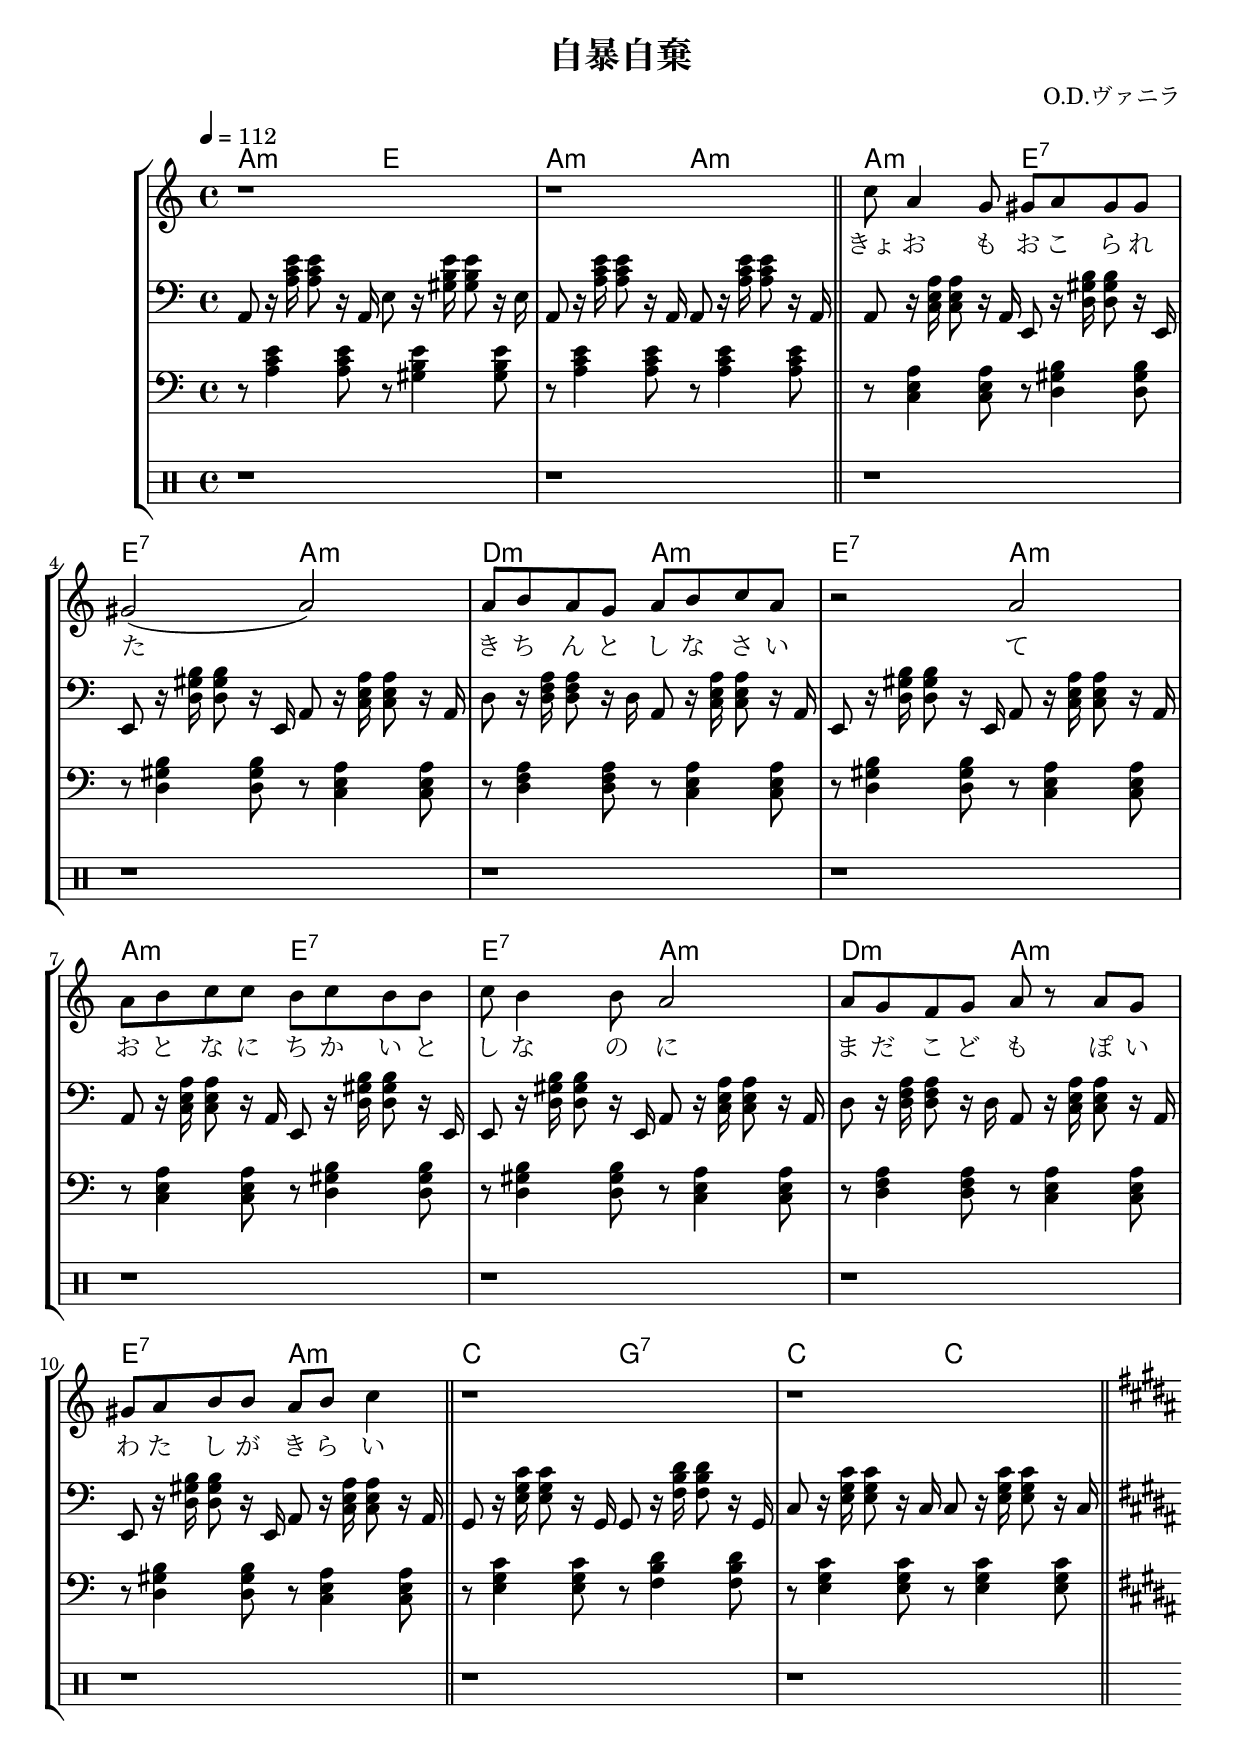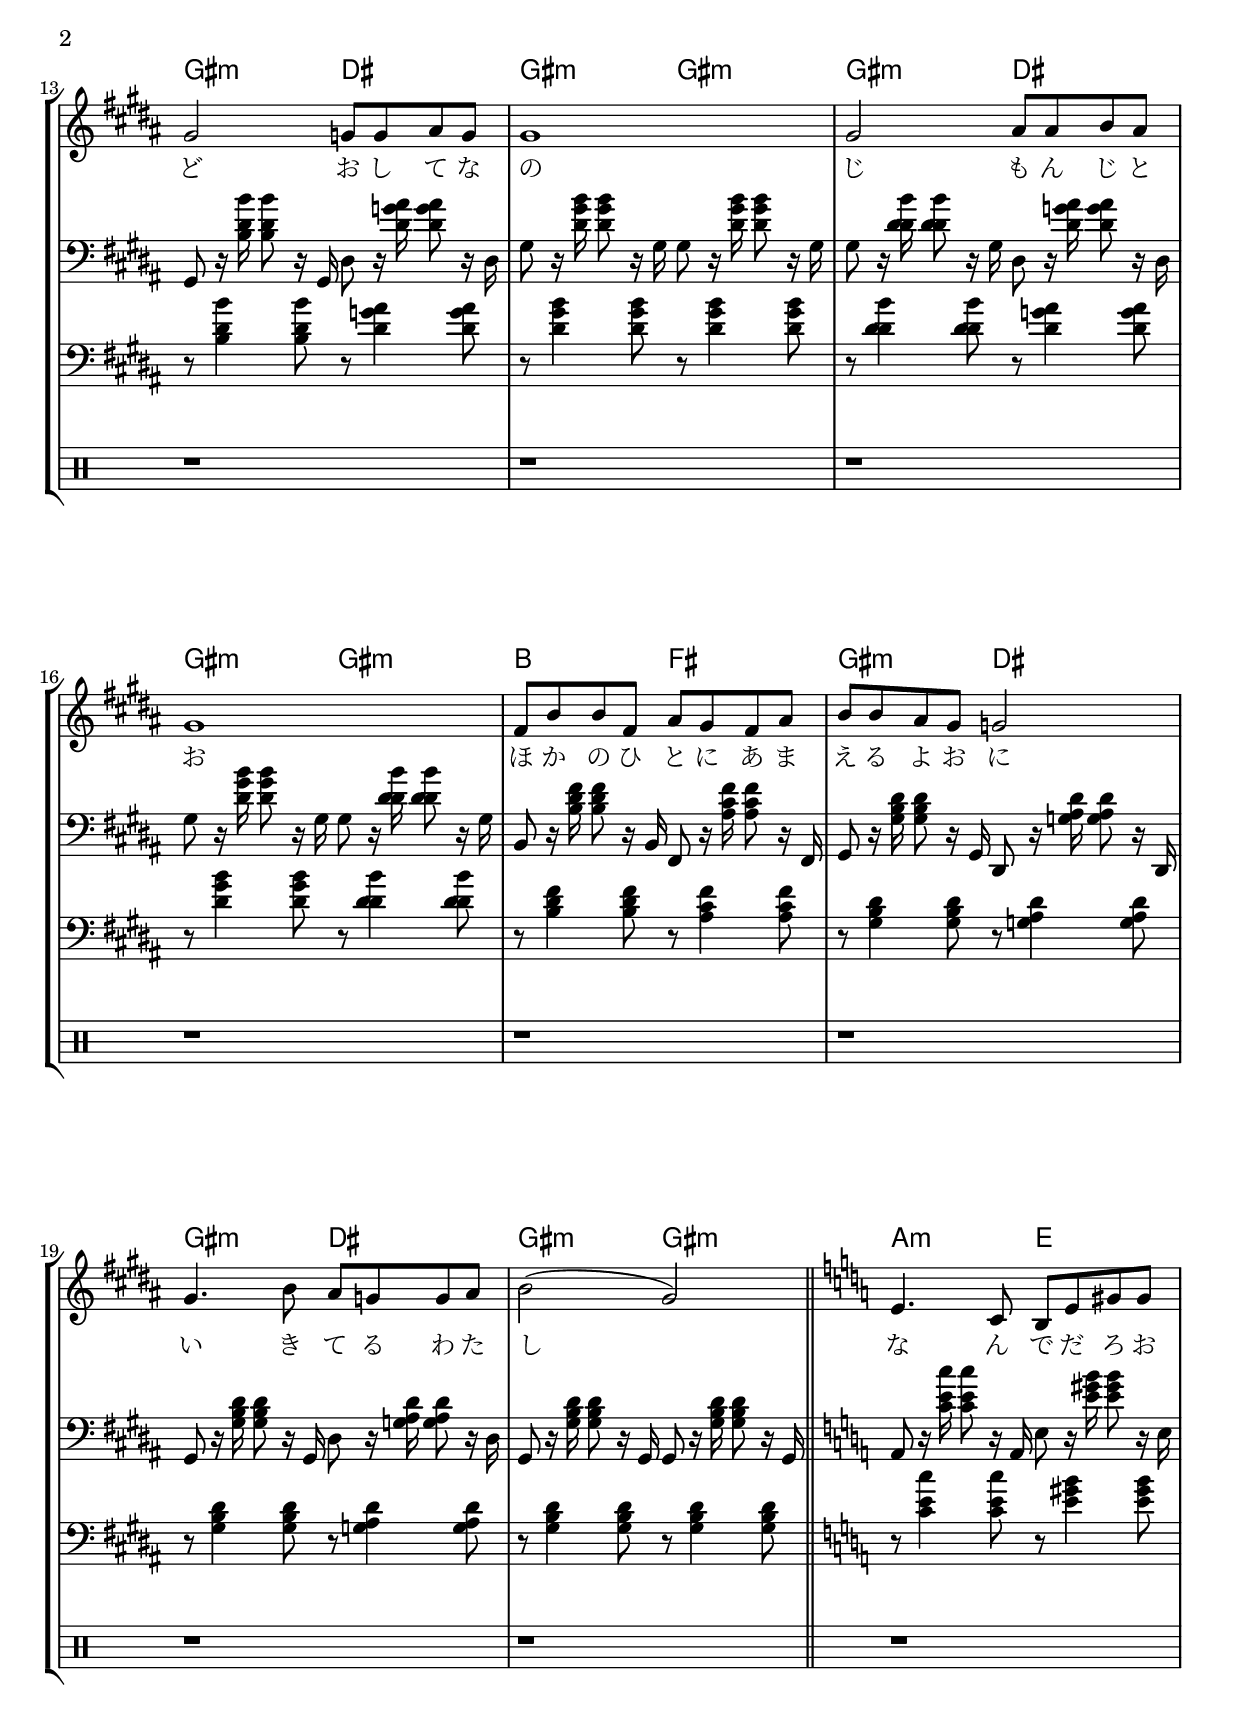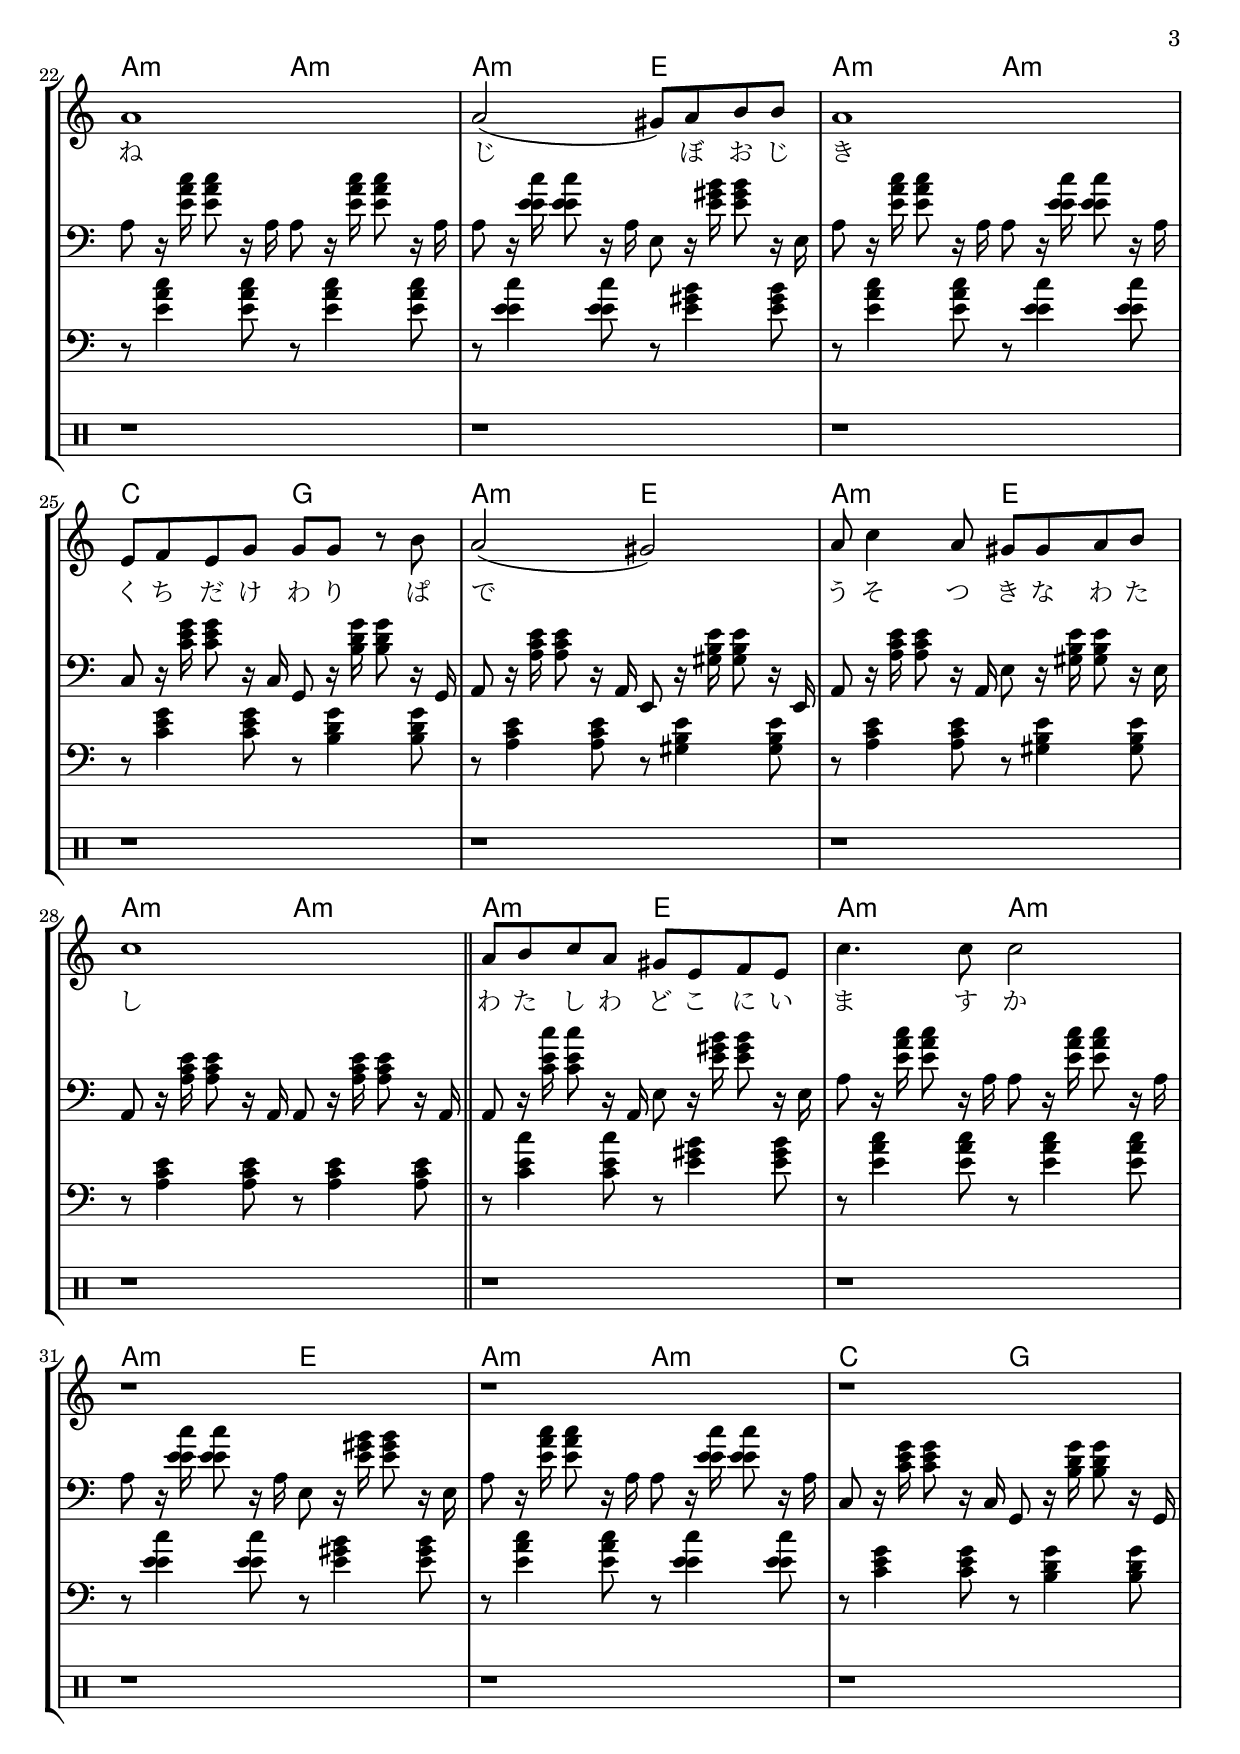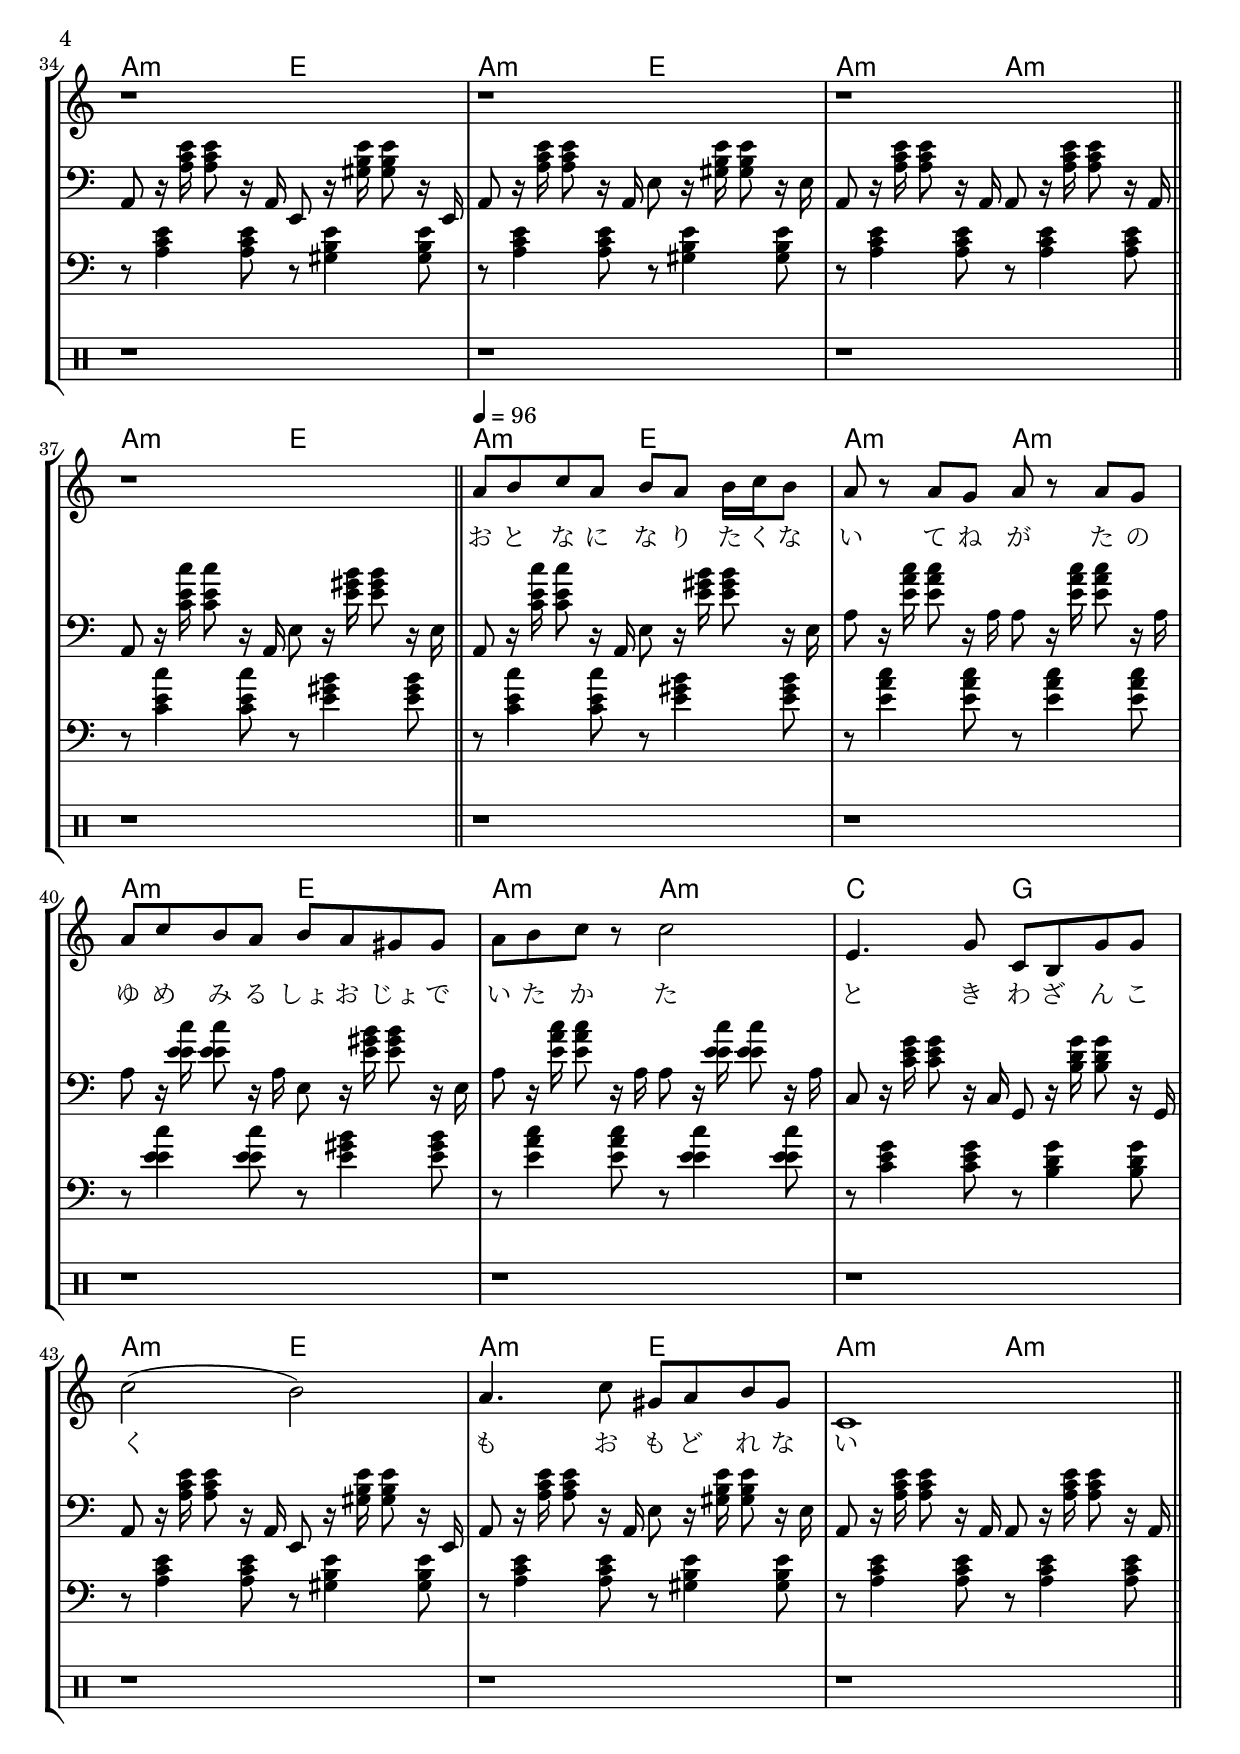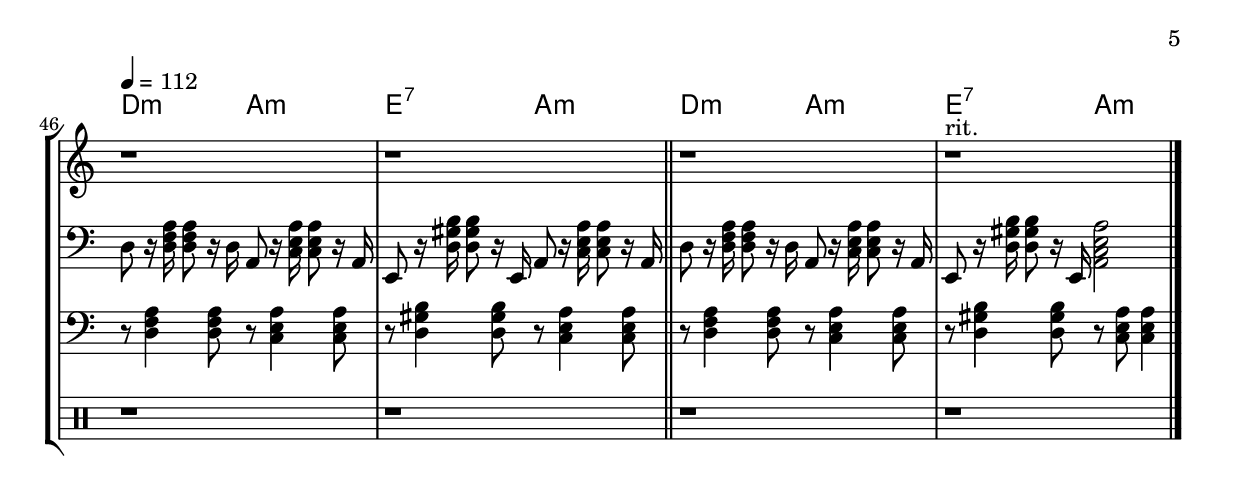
\version "2.12.1"

\header {
	title = \markup {自暴自棄}
	composer = \markup \center-column {O.D.ヴァニラ}
}

harmony = \chordmode {
	a2:m e a:m a:m 

	a:m e:7 e:7 a:m d:m a:m e:7 a:m a:m e:7 e:7 a:m d:m a:m e:7 a:m 

	c g:7 c c 

	gis:m dis gis:m gis:m gis:m dis gis:m gis:m b fis gis:m dis gis:m dis gis:m gis:m 

	a:m e a:m a:m a:m e a:m a:m c g a:m e a:m e a:m a:m 

	a:m e a:m a:m a:m e a:m a:m c g a:m e a:m e a:m a:m 

	a:m e 

	a:m e a:m a:m a:m e a:m a:m c g a:m e a:m e a:m a:m 

	d:m a:m e:7 a:m 

	d:m a:m e:7 a:m 
}

melody = {
	\key c \major
	\tempo 4 = 112
	r1 | r1   
	\set Staff.midiInstrument = #"fss0.35"
	 c''8  a'4  g'8  gis'8  a'8  gis'8  gis'8 
	gis'2  (a'2) 
	a'8  b'8  a'8  g'8  a'8  b'8  c''8  a'8 
	r2  a'2 
	a'8  b'8  c''8  c''8  b'8  c''8  b'8  b'8 
	c''8  b'4  b'8  a'2 
	a'8  g'8  f'8  g'8  a'8  r8  a'8  g'8 
	gis'8  a'8  b'8  b'8  a'8  b'8  c''4
	r1 | r1   
	\set Staff.midiInstrument = #"fss0.35"
		\key b \major
 gis'2  g'8  g'8  ais'8  g'8 
	gis'1 
	gis'2  ais'8  ais'8  b'8  ais'8 
	gis'1 
	fis'8  b'8  b'8  fis'8  ais'8  gis'8  fis'8  ais'8 
	b'8  b'8  ais'8  gis'8  g'2 
	gis'4.  b'8  ais'8  g'8  g'8  ais'8 
	b'2  (gis'2)
	\set Staff.midiInstrument = #"fss0.35"
		\key c \major
 e'4.  c'8  b8  e'8  gis'8  gis'8 
	a'1 
	a'2  (gis'8)  a'8  b'8  b'8 
	a'1 
	e'8  f'8  e'8  g'8  g'8  g'8  r8  b'8 
	a'2  (gis'2) 
	a'8  c''4  a'8  gis'8  gis'8  a'8  b'8 
	c''1
	\set Staff.midiInstrument = #"fss0.32"
	 a'8  b'8  c''8  a'8  gis'8  e'8  f'8  e'8 
	c''4.  c''8  c''2
	r1 r1 r1 r1 r1 r1 	r1   
	\set Staff.midiInstrument = #"fss0.32"
		\tempo 4 = 96
 a'8  b'8  c''8  a'8  b'8  a'8  b'16  c''16  b'8 
	a'8  r8  a'8  g'8  a'8  r8  a'8  g'8 
	a'8  c''8  b'8  a'8  b'8  a'8  gis'8  gis'8 
	a'8  b'8  c''8  r8  c''2 
	e'4.  g'8  c'8  b8  g'8  g'8 
	c''2  (b'2) 
	a'4.  c''8  gis'8  a'8  b'8  gis'8 
	c'1
	\tempo 4 = 112
	r1 | r1   
	r1 | r1^"rit." \bar "|."
}

words = \lyricmode {
	
	きょ  お  も  お  こ  ら  れ  た  き  ち  ん  と  し  な  さ  い  て  お  と  な  に  ち  か  い  と  し  な  の  に  ま  だ  こ  ど  も  ぽ  い  わ  た  し  が  き  ら  い  
	
	ど  お  し  て  な  の  じ  も  ん  じ  と  お  ほ  か  の  ひ  と  に  あ  ま  え  る  よ  お  に  い  き  て  る  わ  た  し  
	な  ん  で  だ  ろ  お  ね  じ  ぼ  お  じ  き  く  ち  だ  け  わ  り  ぱ  で  う  そ  つ  き  な  わ  た  し  
	わ  た  し  わ  ど  こ  に  い  ま  す  か  
	
	お  と  な  に  な  り  た  く  な  い  て  ね  が  た  の  ゆ  め  み  る  しょ  お  じょ  で  い  た  か  た  と  き  わ  ざ  ん  こ  く  も  お  も  ど  れ  な  い  
	
	
}

tempochange = {
	\tempo 4 = 112
	r1 | r1 \bar "||"
	\tempo 4 = 112
	r1 | r1 | r1 | r1 | r1 | r1 | r1 | r1 \bar "||"
	\tempo 4 = 112
	r1 | r1 \bar "||"
	\tempo 4 = 112
	r1 | r1 | r1 | r1 | r1 | r1 | r1 | r1 \bar "||"
	\tempo 4 = 112
	r1 | r1 | r1 | r1 | r1 | r1 | r1 | r1 \bar "||"
	\tempo 4 = 112
	r1 | r1 | r1 | r1 | r1 | r1 | r1 | r1 \bar "||"
	\tempo 4 = 112
	r1 \bar "||"
	\tempo 4 = 96
	r1 | r1 | r1 | r1 | r1 | r1 | r1 | r1 \bar "||"
	\tempo 4 = 112
	r1 | r1 \bar "||"
	\tempo 4 = 112
	r1 | \tempo 4 = 84 r2 \tempo 4 = 74 r2 \bar "|."
}

mainacc = {
	\clef bass
	\set Staff.midiInstrument = #"orchestral strings"
	\key c \major
	\tempo 4 = 112
	a,8 r16 <a c' e'>16 <a c' e'>8 r16 a,16
	e8 r16 <gis b e'>16 <gis b e'>8 r16 e16
	a,8 r16 <a c' e'>16 <a c' e'>8 r16 a,16
	a,8 r16 <a c' e'>16 <a c' e'>8 r16 a,16
	\bar "||"

	\set Staff.midiInstrument = #"orchestral strings"
	a,8 r16 <c e a>16 <c e a>8 r16 a,16
	e,8 r16 <d gis b>16 <d gis b>8 r16 e,16
	e,8 r16 <d gis b>16 <d gis b>8 r16 e,16
	a,8 r16 <c e a>16 <c e a>8 r16 a,16
	d8 r16 <d f a>16 <d f a>8 r16 d16
	a,8 r16 <c e a>16 <c e a>8 r16 a,16
	e,8 r16 <d gis b>16 <d gis b>8 r16 e,16
	a,8 r16 <c e a>16 <c e a>8 r16 a,16
	a,8 r16 <c e a>16 <c e a>8 r16 a,16
	e,8 r16 <d gis b>16 <d gis b>8 r16 e,16
	e,8 r16 <d gis b>16 <d gis b>8 r16 e,16
	a,8 r16 <c e a>16 <c e a>8 r16 a,16
	d8 r16 <d f a>16 <d f a>8 r16 d16
	a,8 r16 <c e a>16 <c e a>8 r16 a,16
	e,8 r16 <d gis b>16 <d gis b>8 r16 e,16
	a,8 r16 <c e a>16 <c e a>8 r16 a,16
	\bar "||"

	\set Staff.midiInstrument = #"orchestral strings"
	g,8 r16 <e g c'>16 <e g c'>8 r16 g,16
	g,8 r16 <f b d'>16 <f b d'>8 r16 g,16
	c8 r16 <e g c'>16 <e g c'>8 r16 c16
	c8 r16 <e g c'>16 <e g c'>8 r16 c16
	\bar "||"

	\set Staff.midiInstrument = #"Choir Aahs"
	\key b \major
	gis,8 r16 <dis' b b'>16 <dis' b b'>8 r16 gis,16
	dis8 r16 <dis' g' ais'>16 <dis' g' ais'>8 r16 dis16
	gis8 r16 <dis' gis' b'>16 <dis' gis' b'>8 r16 gis16
	gis8 r16 <dis' gis' b'>16 <dis' gis' b'>8 r16 gis16
	gis8 r16 <dis' dis' b'>16 <dis' dis' b'>8 r16 gis16
	dis8 r16 <dis' g' ais'>16 <dis' g' ais'>8 r16 dis16
	gis8 r16 <dis' gis' b'>16 <dis' gis' b'>8 r16 gis16
	gis8 r16 <dis' dis' b'>16 <dis' dis' b'>8 r16 gis16
	b,8 r16 <b dis' fis'>16 <b dis' fis'>8 r16 b,16
	fis,8 r16 <ais cis' fis'>16 <ais cis' fis'>8 r16 fis,16
	gis,8 r16 <gis b dis'>16 <gis b dis'>8 r16 gis,16
	dis,8 r16 <g ais dis'>16 <g ais dis'>8 r16 dis,16
	gis,8 r16 <gis b dis'>16 <gis b dis'>8 r16 gis,16
	dis8 r16 <g ais dis'>16 <g ais dis'>8 r16 dis16
	gis,8 r16 <gis b dis'>16 <gis b dis'>8 r16 gis,16
	gis,8 r16 <gis b dis'>16 <gis b dis'>8 r16 gis,16
	\bar "||"

	\set Staff.midiInstrument = #"orchestral strings"
	\key c \major
	a,8 r16 <e' c' c''>16 <e' c' c''>8 r16 a,16
	e8 r16 <e' gis' b'>16 <e' gis' b'>8 r16 e16
	a8 r16 <e' a' c''>16 <e' a' c''>8 r16 a16
	a8 r16 <e' a' c''>16 <e' a' c''>8 r16 a16
	a8 r16 <e' e' c''>16 <e' e' c''>8 r16 a16
	e8 r16 <e' gis' b'>16 <e' gis' b'>8 r16 e16
	a8 r16 <e' a' c''>16 <e' a' c''>8 r16 a16
	a8 r16 <e' e' c''>16 <e' e' c''>8 r16 a16
	c8 r16 <c' e' g'>16 <c' e' g'>8 r16 c16
	g,8 r16 <b d' g'>16 <b d' g'>8 r16 g,16
	a,8 r16 <a c' e'>16 <a c' e'>8 r16 a,16
	e,8 r16 <gis b e'>16 <gis b e'>8 r16 e,16
	a,8 r16 <a c' e'>16 <a c' e'>8 r16 a,16
	e8 r16 <gis b e'>16 <gis b e'>8 r16 e16
	a,8 r16 <a c' e'>16 <a c' e'>8 r16 a,16
	a,8 r16 <a c' e'>16 <a c' e'>8 r16 a,16
	\bar "||"

	\set Staff.midiInstrument = #"orchestral strings"
	a,8 r16 <e' c' c''>16 <e' c' c''>8 r16 a,16
	e8 r16 <e' gis' b'>16 <e' gis' b'>8 r16 e16
	a8 r16 <e' a' c''>16 <e' a' c''>8 r16 a16
	a8 r16 <e' a' c''>16 <e' a' c''>8 r16 a16
	a8 r16 <e' e' c''>16 <e' e' c''>8 r16 a16
	e8 r16 <e' gis' b'>16 <e' gis' b'>8 r16 e16
	a8 r16 <e' a' c''>16 <e' a' c''>8 r16 a16
	a8 r16 <e' e' c''>16 <e' e' c''>8 r16 a16
	c8 r16 <c' e' g'>16 <c' e' g'>8 r16 c16
	g,8 r16 <b d' g'>16 <b d' g'>8 r16 g,16
	a,8 r16 <a c' e'>16 <a c' e'>8 r16 a,16
	e,8 r16 <gis b e'>16 <gis b e'>8 r16 e,16
	a,8 r16 <a c' e'>16 <a c' e'>8 r16 a,16
	e8 r16 <gis b e'>16 <gis b e'>8 r16 e16
	a,8 r16 <a c' e'>16 <a c' e'>8 r16 a,16
	a,8 r16 <a c' e'>16 <a c' e'>8 r16 a,16
	\bar "||"

	\set Staff.midiInstrument = #"orchestral strings"
	a,8 r16 <e' c' c''>16 <e' c' c''>8 r16 a,16
	e8 r16 <e' gis' b'>16 <e' gis' b'>8 r16 e16
	\bar "||"

	\set Staff.midiInstrument = #"orchestral strings"
	\tempo 4 = 96
	a,8 r16 <e' c' c''>16 <e' c' c''>8 r16 a,16
	e8 r16 <e' gis' b'>16 <e' gis' b'>8 r16 e16
	a8 r16 <e' a' c''>16 <e' a' c''>8 r16 a16
	a8 r16 <e' a' c''>16 <e' a' c''>8 r16 a16
	a8 r16 <e' e' c''>16 <e' e' c''>8 r16 a16
	e8 r16 <e' gis' b'>16 <e' gis' b'>8 r16 e16
	a8 r16 <e' a' c''>16 <e' a' c''>8 r16 a16
	a8 r16 <e' e' c''>16 <e' e' c''>8 r16 a16
	c8 r16 <c' e' g'>16 <c' e' g'>8 r16 c16
	g,8 r16 <b d' g'>16 <b d' g'>8 r16 g,16
	a,8 r16 <a c' e'>16 <a c' e'>8 r16 a,16
	e,8 r16 <gis b e'>16 <gis b e'>8 r16 e,16
	a,8 r16 <a c' e'>16 <a c' e'>8 r16 a,16
	e8 r16 <gis b e'>16 <gis b e'>8 r16 e16
	a,8 r16 <a c' e'>16 <a c' e'>8 r16 a,16
	a,8 r16 <a c' e'>16 <a c' e'>8 r16 a,16
	\bar "||"

	\set Staff.midiInstrument = #"orchestral strings"
	\tempo 4 = 112
	d8 r16 <d f a>16 <d f a>8 r16 d16
	a,8 r16 <c e a>16 <c e a>8 r16 a,16
	e,8 r16 <d gis b>16 <d gis b>8 r16 e,16
	a,8 r16 <c e a>16 <c e a>8 r16 a,16
	\bar "||"

	\set Staff.midiInstrument = #"orchestral strings"
	d8 r16 <d f a>16 <d f a>8 r16 d16
	a,8 r16 <c e a>16 <c e a>8 r16 a,16
	e,8 r16 <d gis b>16 <d gis b>8 r16 e,16
	<a, c e a>2
	\bar "|."
}

subacc = {
	\clef bass
	\set Staff.midiInstrument = #"Acoustic grand"
	\key c \major
	\tempo 4 = 112
	r8 <a c' e'>4 <a c' e'>8
	r8 <gis b e'>4 <gis b e'>8
	r8 <a c' e'>4 <a c' e'>8
	r8 <a c' e'>4 <a c' e'>8
	\bar "||"

	\set Staff.midiInstrument = #"Acoustic grand"
	r8 <c e a>4 <c e a>8
	r8 <d gis b>4 <d gis b>8
	r8 <d gis b>4 <d gis b>8
	r8 <c e a>4 <c e a>8
	r8 <d f a>4 <d f a>8
	r8 <c e a>4 <c e a>8
	r8 <d gis b>4 <d gis b>8
	r8 <c e a>4 <c e a>8
	r8 <c e a>4 <c e a>8
	r8 <d gis b>4 <d gis b>8
	r8 <d gis b>4 <d gis b>8
	r8 <c e a>4 <c e a>8
	r8 <d f a>4 <d f a>8
	r8 <c e a>4 <c e a>8
	r8 <d gis b>4 <d gis b>8
	r8 <c e a>4 <c e a>8
	\bar "||"

	\set Staff.midiInstrument = #"Acoustic grand"
	r8 <e g c'>4 <e g c'>8
	r8 <f b d'>4 <f b d'>8
	r8 <e g c'>4 <e g c'>8
	r8 <e g c'>4 <e g c'>8
	\bar "||"

	\set Staff.midiInstrument = #"Music box"
	\key b \major
	r8 <dis' b b'>4 <dis' b b'>8
	r8 <dis' g' ais'>4 <dis' g' ais'>8
	r8 <dis' gis' b'>4 <dis' gis' b'>8
	r8 <dis' gis' b'>4 <dis' gis' b'>8
	r8 <dis' dis' b'>4 <dis' dis' b'>8
	r8 <dis' g' ais'>4 <dis' g' ais'>8
	r8 <dis' gis' b'>4 <dis' gis' b'>8
	r8 <dis' dis' b'>4 <dis' dis' b'>8
	r8 <b dis' fis'>4 <b dis' fis'>8
	r8 <ais cis' fis'>4 <ais cis' fis'>8
	r8 <gis b dis'>4 <gis b dis'>8
	r8 <g ais dis'>4 <g ais dis'>8
	r8 <gis b dis'>4 <gis b dis'>8
	r8 <g ais dis'>4 <g ais dis'>8
	r8 <gis b dis'>4 <gis b dis'>8
	r8 <gis b dis'>4 <gis b dis'>8
	\bar "||"

	\set Staff.midiInstrument = #"Acoustic grand"
	\key c \major
	r8 <e' c' c''>4 <e' c' c''>8
	r8 <e' gis' b'>4 <e' gis' b'>8
	r8 <e' a' c''>4 <e' a' c''>8
	r8 <e' a' c''>4 <e' a' c''>8
	r8 <e' e' c''>4 <e' e' c''>8
	r8 <e' gis' b'>4 <e' gis' b'>8
	r8 <e' a' c''>4 <e' a' c''>8
	r8 <e' e' c''>4 <e' e' c''>8
	r8 <c' e' g'>4 <c' e' g'>8
	r8 <b d' g'>4 <b d' g'>8
	r8 <a c' e'>4 <a c' e'>8
	r8 <gis b e'>4 <gis b e'>8
	r8 <a c' e'>4 <a c' e'>8
	r8 <gis b e'>4 <gis b e'>8
	r8 <a c' e'>4 <a c' e'>8
	r8 <a c' e'>4 <a c' e'>8
	\bar "||"

	\set Staff.midiInstrument = #"Acoustic grand"
	r8 <e' c' c''>4 <e' c' c''>8
	r8 <e' gis' b'>4 <e' gis' b'>8
	r8 <e' a' c''>4 <e' a' c''>8
	r8 <e' a' c''>4 <e' a' c''>8
	r8 <e' e' c''>4 <e' e' c''>8
	r8 <e' gis' b'>4 <e' gis' b'>8
	r8 <e' a' c''>4 <e' a' c''>8
	r8 <e' e' c''>4 <e' e' c''>8
	r8 <c' e' g'>4 <c' e' g'>8
	r8 <b d' g'>4 <b d' g'>8
	r8 <a c' e'>4 <a c' e'>8
	r8 <gis b e'>4 <gis b e'>8
	r8 <a c' e'>4 <a c' e'>8
	r8 <gis b e'>4 <gis b e'>8
	r8 <a c' e'>4 <a c' e'>8
	r8 <a c' e'>4 <a c' e'>8
	\bar "||"

	\set Staff.midiInstrument = #"Acoustic grand"
	r8 <e' c' c''>4 <e' c' c''>8
	r8 <e' gis' b'>4 <e' gis' b'>8
	\bar "||"

	\set Staff.midiInstrument = #"Acoustic grand"
	\tempo 4 = 96
	r8 <e' c' c''>4 <e' c' c''>8
	r8 <e' gis' b'>4 <e' gis' b'>8
	r8 <e' a' c''>4 <e' a' c''>8
	r8 <e' a' c''>4 <e' a' c''>8
	r8 <e' e' c''>4 <e' e' c''>8
	r8 <e' gis' b'>4 <e' gis' b'>8
	r8 <e' a' c''>4 <e' a' c''>8
	r8 <e' e' c''>4 <e' e' c''>8
	r8 <c' e' g'>4 <c' e' g'>8
	r8 <b d' g'>4 <b d' g'>8
	r8 <a c' e'>4 <a c' e'>8
	r8 <gis b e'>4 <gis b e'>8
	r8 <a c' e'>4 <a c' e'>8
	r8 <gis b e'>4 <gis b e'>8
	r8 <a c' e'>4 <a c' e'>8
	r8 <a c' e'>4 <a c' e'>8
	\bar "||"

	\set Staff.midiInstrument = #"Acoustic grand"
	\tempo 4 = 112
	r8 <d f a>4 <d f a>8
	r8 <c e a>4 <c e a>8
	r8 <d gis b>4 <d gis b>8
	r8 <c e a>4 <c e a>8
	\bar "||"

	\set Staff.midiInstrument = #"Acoustic grand"
	r8 <d f a>4 <d f a>8
	r8 <c e a>4 <c e a>8
	r8 <d gis b>4 <d gis b>8
	r8 <c e a>8 <c e a>4
	\bar "|."
}

percA = {
	\drummode {
	r1 |r1 \bar "||"
	r1 |r1 |r1 |r1 |r1 |r1 |r1 |r1 \bar "||"
	r1 |r1 \bar "||"
	r1 |r1 |r1 |r1 |r1 |r1 |r1 |r1 \bar "||"
	r1 |r1 |r1 |r1 |r1 |r1 |r1 |r1 \bar "||"
	r1 |r1 |r1 |r1 |r1 |r1 |r1 |r1 \bar "||"
	r1 \bar "||"
	r1 |r1 |r1 |r1 |r1 |r1 |r1 |r1 \bar "||"
	r1 |r1 \bar "||"
	r1 |r1 \bar "|."
	}
}

percB = {
	\drummode {
	r1 |r1 \bar "||"
	r1 |r1 |r1 |r1 |r1 |r1 |r1 |r1 \bar "||"
	r1 |r1 \bar "||"
	r1 |r1 |r1 |r1 |r1 |r1 |r1 |r1 \bar "||"
	r1 |r1 |r1 |r1 |r1 |r1 |r1 |r1 \bar "||"
	r1 |r1 |r1 |r1 |r1 |r1 |r1 |r1 \bar "||"
	r1 \bar "||"
	r1 |r1 |r1 |r1 |r1 |r1 |r1 |r1 \bar "||"
	r1 |r1 \bar "||"
	r1 |r1 \bar "|."
	}
}

percC = {
	\drummode {
	r1 |r1 \bar "||"
	r1 |r1 |r1 |r1 |r1 |r1 |r1 |r1 \bar "||"
	r1 |r1 \bar "||"
	r1 |r1 |r1 |r1 |r1 |r1 |r1 |r1 \bar "||"
	r1 |r1 |r1 |r1 |r1 |r1 |r1 |r1 \bar "||"
	r1 |r1 |r1 |r1 |r1 |r1 |r1 |r1 \bar "||"
	r1 \bar "||"
	r1 |r1 |r1 |r1 |r1 |r1 |r1 |r1 \bar "||"
	r1 |r1 \bar "||"
	r1 |r1 \bar "|."
	}
}

percD = {
	\drummode {
	r1 |r1 \bar "||"
	r1 |r1 |r1 |r1 |r1 |r1 |r1 |r1 \bar "||"
	r1 |r1 \bar "||"
	r1 |r1 |r1 |r1 |r1 |r1 |r1 |r1 \bar "||"
	r1 |r1 |r1 |r1 |r1 |r1 |r1 |r1 \bar "||"
	r1 |r1 |r1 |r1 |r1 |r1 |r1 |r1 \bar "||"
	r1 \bar "||"
	r1 |r1 |r1 |r1 |r1 |r1 |r1 |r1 \bar "||"
	r1 |r1 \bar "||"
	r1 |r1 \bar "|."
	}
}

percE = {
	\drummode {
	r1 |r1 \bar "||"
	r1 |r1 |r1 |r1 |r1 |r1 |r1 |r1 \bar "||"
	r1 |r1 \bar "||"
	r1 |r1 |r1 |r1 |r1 |r1 |r1 |r1 \bar "||"
	r1 |r1 |r1 |r1 |r1 |r1 |r1 |r1 \bar "||"
	r1 |r1 |r1 |r1 |r1 |r1 |r1 |r1 \bar "||"
	r1 \bar "||"
	r1 |r1 |r1 |r1 |r1 |r1 |r1 |r1 \bar "||"
	r1 |r1 \bar "||"
	r1 |r1 \bar "|."
	}
}

\score {
	<<
		\new StaffGroup <<
			\new ChordNames {\harmony}
			\new Voice = "melody" {\melody}
			\new Lyrics \lyricsto "melody" \words
			\new Staff = "mainacc" {\mainacc}
			\new Staff = "subacc" {\subacc}
			\new DrumStaff <<
				\new DrumVoice {\percA}
				\new DrumVoice {\percB}
				\new DrumVoice {\percC}
				\new DrumVoice {\percD}
				\new DrumVoice {\percE}
			>>
		>>
	>>
	\layout { }
}
